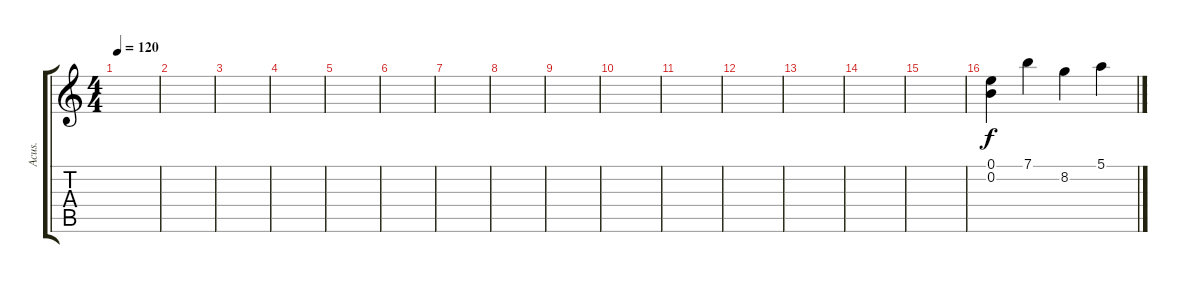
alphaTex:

\track ("Acus." "Acus.") {instrument acousticguitarnylon}
\staff {score tabs}
\tuning (E4 B3 G3 D3 A2 E2) {hide}
\ts (4 4)
\tempo 120
\clef g2
\ks c
|
|
|
|
|
|
|
|
|
|
|
|
|
|
|
(0.1 0.2).4 7.1.4 8.2.4 5.1.4
